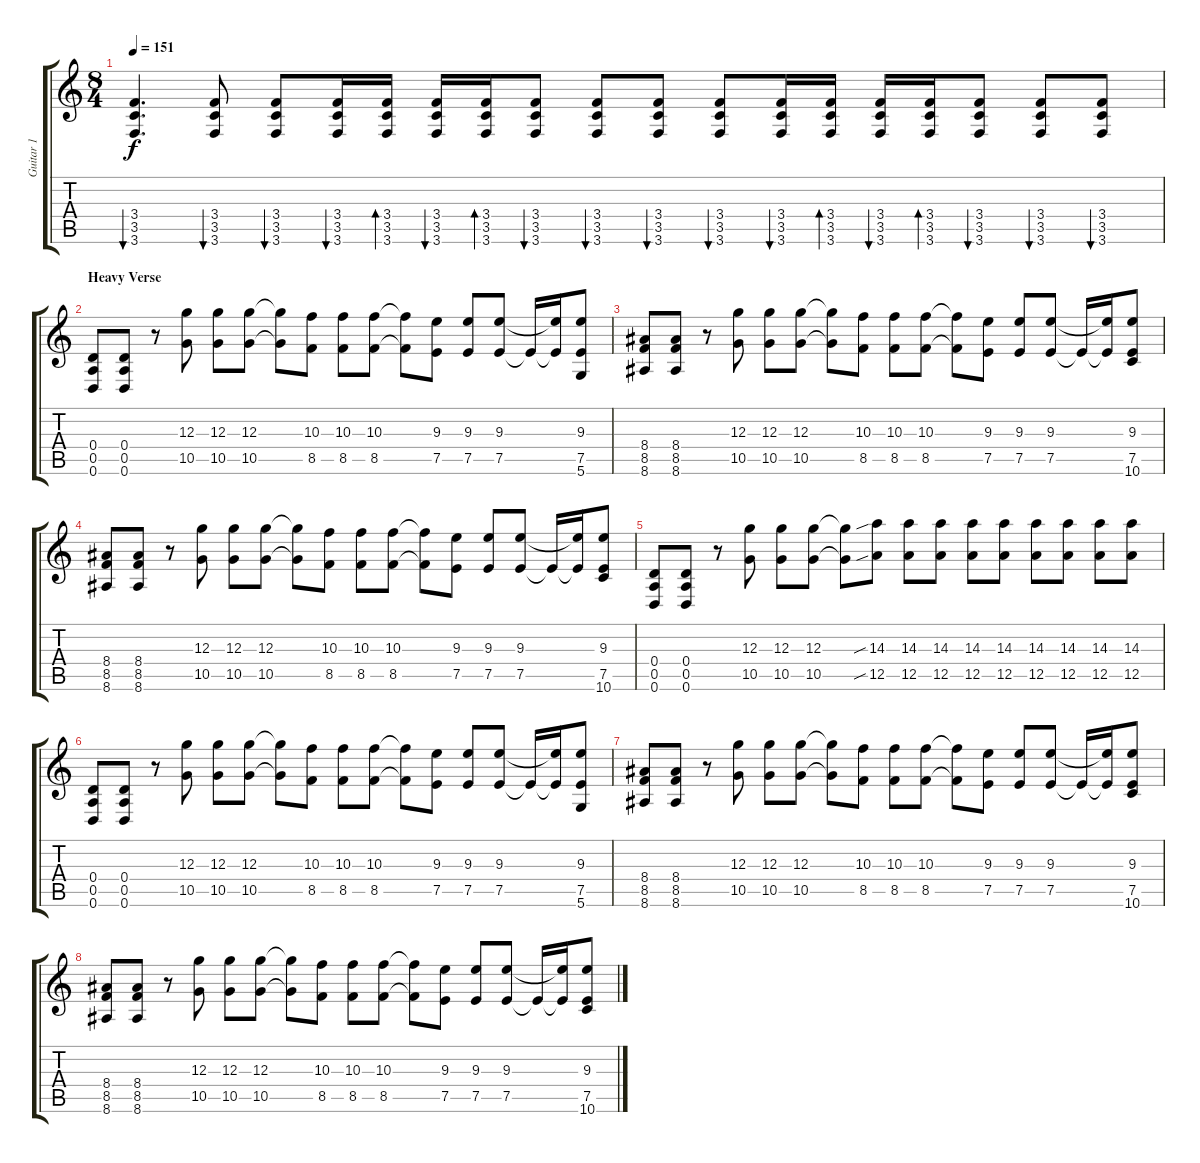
\track ("Guitar 1" "Guitar 1") {instrument electricguitarmuted}
\staff {score tabs}
\tuning (E4 B3 G3 D3 A2 D2) {hide}
\ts (8 4)
\tempo 151
\clef g2
\ks c
(3.4 3.5 3.6).4{d bu 120 dy f} (3.4 3.5 3.6).8{bu 120} (3.4 3.5 3.6).8{bu 120} (3.4 3.5 3.6).16{bu 120} (3.4 3.5 3.6).16{bd 120} (3.4 3.5 3.6).16{bu 120} (3.4 3.5 3.6).16{bd 120} (3.4 3.5 3.6).8{bu 120} (3.4 3.5 3.6).8{bu 120} (3.4 3.5 3.6).8{bu 120} (3.4 3.5 3.6).8{bu 120} (3.4 3.5 3.6).16{bu 120} (3.4 3.5 3.6).16{bd 120} (3.4 3.5 3.6).16{bu 120} (3.4 3.5 3.6).16{bd 120} (3.4 3.5 3.6).8{bu 120} (3.4 3.5 3.6).8{bu 120} (3.4 3.5 3.6).8{bu 120} |
\section ("" "Heavy Verse")
(0.4 0.5 0.6).8{instrument overdrivenguitar} (0.4 0.5 0.6).8 r.8 (12.3 10.5).8 (12.3 10.5).8 (12.3 10.5).8 (12.3{t} 10.5{t}).8 (10.3 8.5).8 (10.3 8.5).8 (10.3 8.5).8 (10.3{t} 8.5{t}).8 (9.3 7.5).8 (9.3 7.5).8 (9.3 7.5).8 7.5{t}.16 (9.3{t} 7.5{t}).16 (9.3 7.5 5.6).8 |
(8.4 8.5 8.6).8 (8.4 8.5 8.6).8 r.8 (12.3 10.5).8 (12.3 10.5).8 (12.3 10.5).8 (12.3{t} 10.5{t}).8 (10.3 8.5).8 (10.3 8.5).8 (10.3 8.5).8 (10.3{t} 8.5{t}).8 (9.3 7.5).8 (9.3 7.5).8 (9.3 7.5).8 7.5{t}.16 (9.3{t} 7.5{t}).16 (9.3 7.5 10.6).8 |
(8.4 8.5 8.6).8 (8.4 8.5 8.6).8 r.8 (12.3 10.5).8 (12.3 10.5).8 (12.3 10.5).8 (12.3{t} 10.5{t}).8 (10.3 8.5).8 (10.3 8.5).8 (10.3 8.5).8 (10.3{t} 8.5{t}).8 (9.3 7.5).8 (9.3 7.5).8 (9.3 7.5).8 7.5{t}.16 (9.3{t} 7.5{t}).16 (9.3 7.5 10.6).8 |
(0.4 0.5 0.6).8 (0.4 0.5 0.6).8 r.8 (12.3 10.5).8 (12.3 10.5).8 (12.3 10.5).8 (12.3{t} 10.5{t}).8 (14.3{sib} 12.5{sib}).8 (14.3 12.5).8 (14.3 12.5).8 (14.3 12.5).8 (14.3 12.5).8 (14.3 12.5).8 (14.3 12.5).8 (14.3 12.5).8 (14.3 12.5).8 |
(0.4 0.5 0.6).8{instrument overdrivenguitar} (0.4 0.5 0.6).8 r.8 (12.3 10.5).8 (12.3 10.5).8 (12.3 10.5).8 (12.3{t} 10.5{t}).8 (10.3 8.5).8 (10.3 8.5).8 (10.3 8.5).8 (10.3{t} 8.5{t}).8 (9.3 7.5).8 (9.3 7.5).8 (9.3 7.5).8 7.5{t}.16 (9.3{t} 7.5{t}).16 (9.3 7.5 5.6).8 |
(8.4 8.5 8.6).8 (8.4 8.5 8.6).8 r.8 (12.3 10.5).8 (12.3 10.5).8 (12.3 10.5).8 (12.3{t} 10.5{t}).8 (10.3 8.5).8 (10.3 8.5).8 (10.3 8.5).8 (10.3{t} 8.5{t}).8 (9.3 7.5).8 (9.3 7.5).8 (9.3 7.5).8 7.5{t}.16 (9.3{t} 7.5{t}).16 (9.3 7.5 10.6).8 |
(8.4 8.5 8.6).8 (8.4 8.5 8.6).8 r.8 (12.3 10.5).8 (12.3 10.5).8 (12.3 10.5).8 (12.3{t} 10.5{t}).8 (10.3 8.5).8 (10.3 8.5).8 (10.3 8.5).8 (10.3{t} 8.5{t}).8 (9.3 7.5).8 (9.3 7.5).8 (9.3 7.5).8 7.5{t}.16 (9.3{t} 7.5{t}).16 (9.3 7.5 10.6).8
